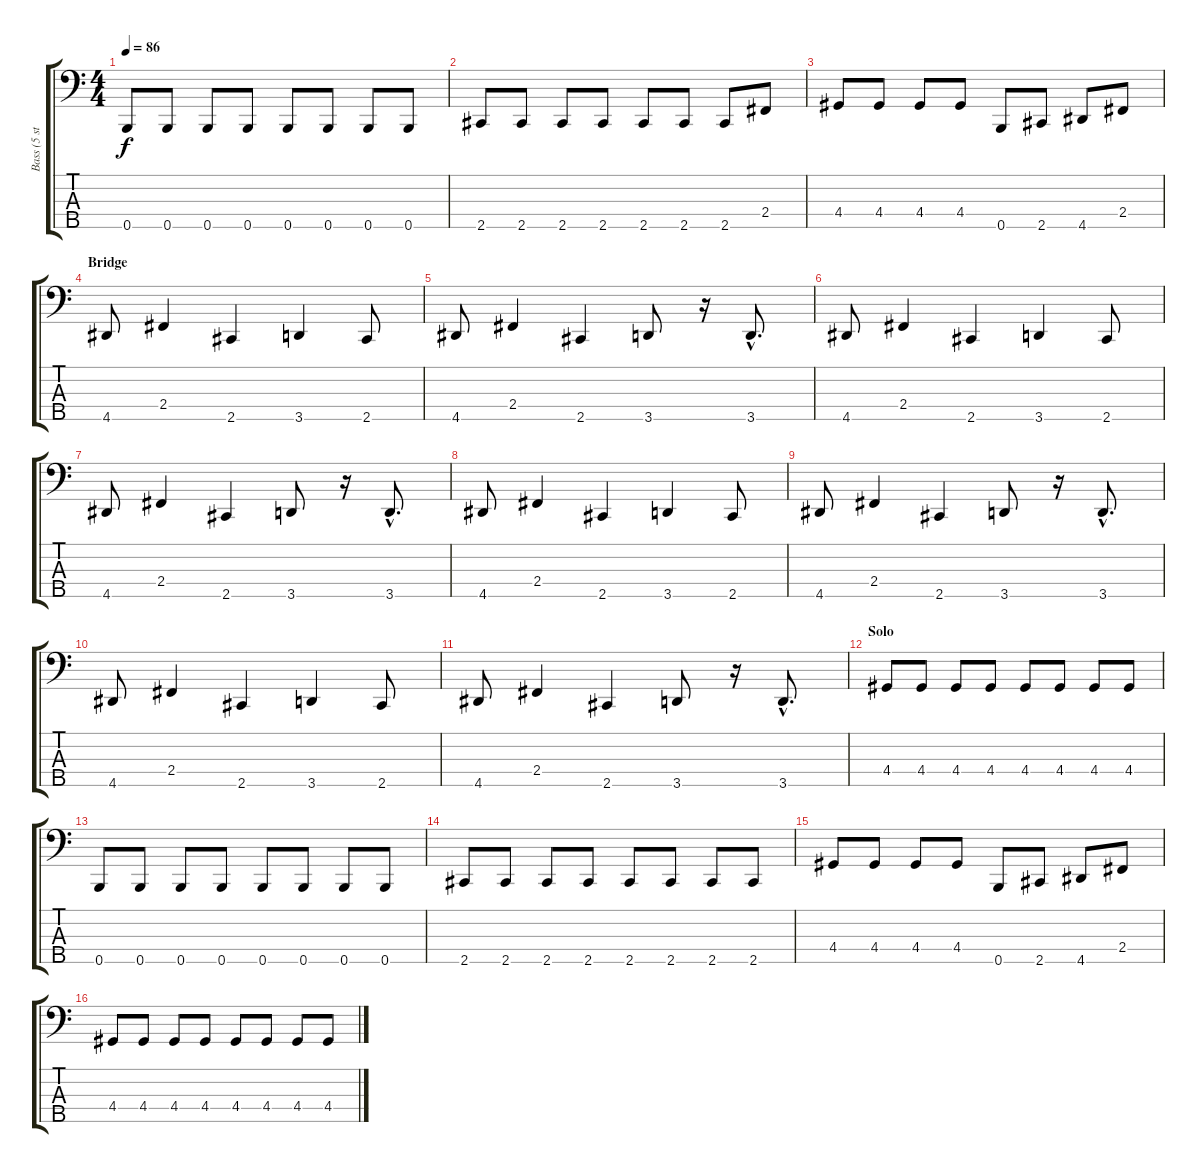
\track ("Bass (5 strings)" "Bass (5 st") {instrument electricbassfinger}
\staff {score tabs}
\tuning (G2 D2 A1 E1 B0) {hide}
\ts (4 4)
\tempo 86
\clef f4
\ks c
0.5.8{dy f} 0.5.8 0.5.8 0.5.8 0.5.8 0.5.8 0.5.8 0.5.8 |
2.5.8 2.5.8 2.5.8 2.5.8 2.5.8 2.5.8 2.5.8 2.4.8 |
4.4.8 4.4.8 4.4.8 4.4.8 0.5.8 2.5.8 4.5.8 2.4.8 |
\section ("" "Bridge")
4.5.8 2.4.4 2.5.4 3.5.4 2.5.8 |
4.5.8 2.4.4 2.5.4 3.5.8 r.16 3.5{hac}.8{d} |
4.5.8 2.4.4 2.5.4 3.5.4 2.5.8 |
4.5.8 2.4.4 2.5.4 3.5.8 r.16 3.5{hac}.8{d} |
4.5.8 2.4.4 2.5.4 3.5.4 2.5.8 |
4.5.8 2.4.4 2.5.4 3.5.8 r.16 3.5{hac}.8{d} |
4.5.8 2.4.4 2.5.4 3.5.4 2.5.8 |
4.5.8 2.4.4 2.5.4 3.5.8 r.16 3.5{hac}.8{d} |
\section ("" "Solo")
4.4.8 4.4.8 4.4.8 4.4.8 4.4.8 4.4.8 4.4.8 4.4.8 |
0.5.8 0.5.8 0.5.8 0.5.8 0.5.8 0.5.8 0.5.8 0.5.8 |
2.5.8 2.5.8 2.5.8 2.5.8 2.5.8 2.5.8 2.5.8 2.5.8 |
4.4.8 4.4.8 4.4.8 4.4.8 0.5.8 2.5.8 4.5.8 2.4.8 |
4.4.8 4.4.8 4.4.8 4.4.8 4.4.8 4.4.8 4.4.8 4.4.8
